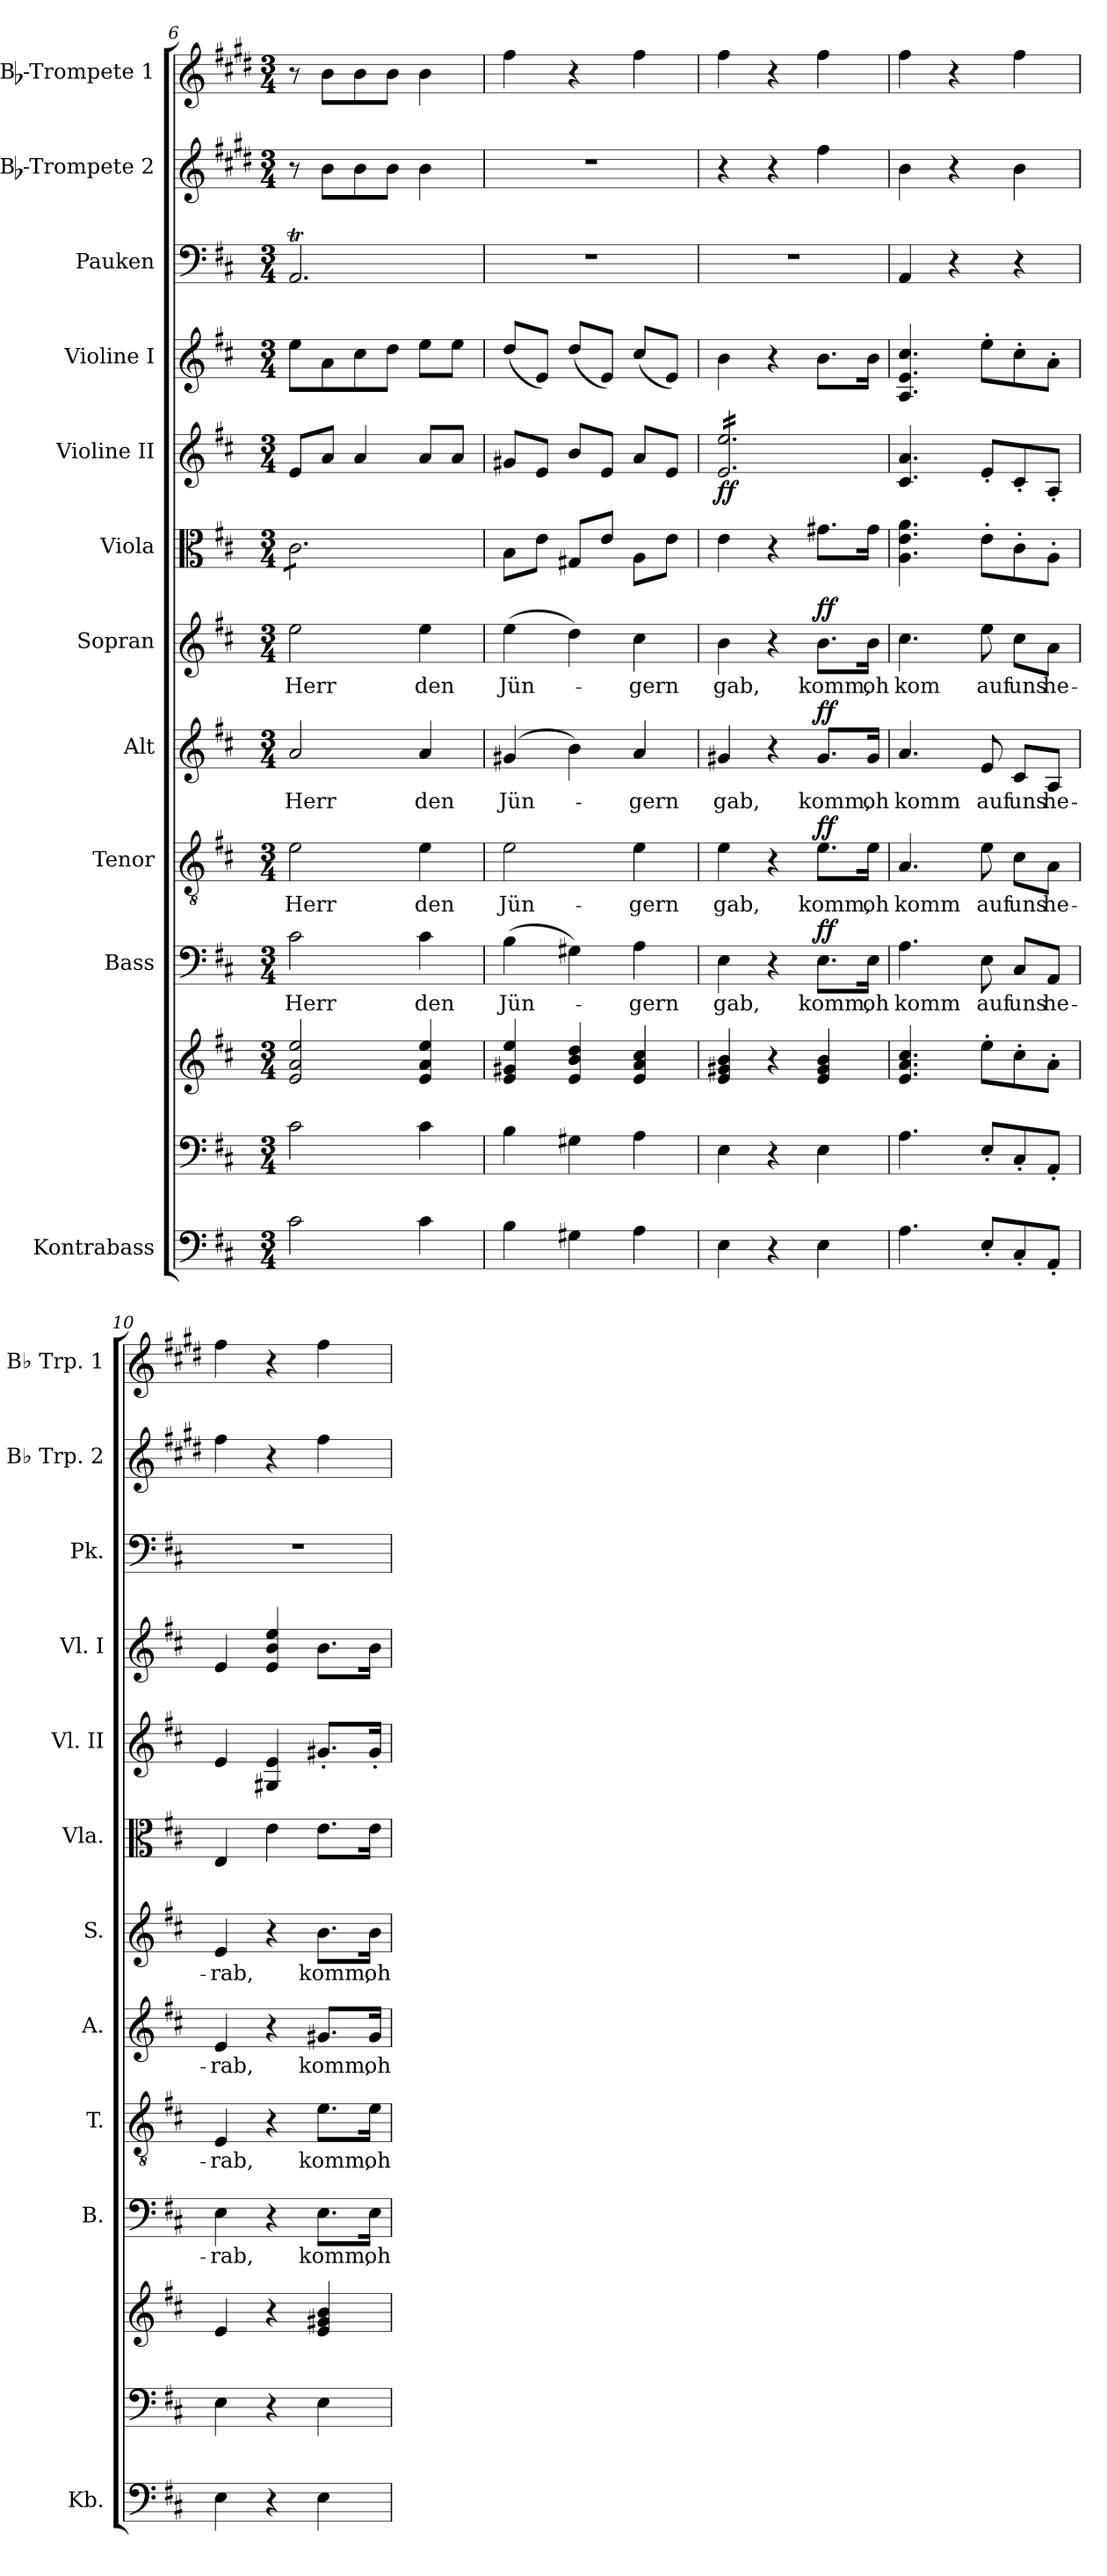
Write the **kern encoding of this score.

**kern	**kern	**kern	**kern	**text	**dynam	**kern	**text	**dynam	**kern	**text	**dynam	**kern	**text	**dynam	**kern	**kern	**dynam	**kern	**kern	**kern	**kern
*part12	*part11	*part11	*part10	*part10	*part10	*part9	*part9	*part9	*part8	*part8	*part8	*part7	*part7	*part7	*part6	*part5	*part5	*part4	*part3	*part2	*part1
*staff13	*staff12	*staff11	*staff10	*staff10	*staff10	*staff9	*staff9	*staff9	*staff8	*staff8	*staff8	*staff7	*staff7	*staff7	*staff6	*staff5	*staff5	*staff4	*staff3	*staff2	*staff1
*I"Kontrabass	*	*	*I"Bass	*	*	*I"Tenor	*	*	*I"Alt	*	*	*I"Sopran	*	*	*I"Viola	*I"Violine II	*	*I"Violine I	*I"Pauken	*I"Bb-Trompete 2	*I"Bb-Trompete 1
*I'Kb.	*	*	*I'B.	*	*	*I'T.	*	*	*I'A.	*	*	*I'S.	*	*	*I'Vla.	*I'Vl. II	*	*I'Vl. I	*I'Pk.	*I'Bb Trp. 2	*I'Bb Trp. 1
*clefF4	*clefF4	*clefG2	*clefF4	*	*	*clefGv2	*	*	*clefG2	*	*	*clefG2	*	*	*clefC3	*clefG2	*	*clefG2	*clefF4	*clefG2	*clefG2
*ITrd7c12	*	*	*	*	*	*	*	*	*	*	*	*	*	*	*	*	*	*	*	*ITrd1c2	*ITrd1c2
*k[f#c#]	*k[f#c#]	*k[f#c#]	*k[f#c#]	*	*	*k[f#c#]	*	*	*k[f#c#]	*	*	*k[f#c#]	*	*	*k[f#c#]	*k[f#c#]	*	*k[f#c#]	*k[f#c#]	*k[f#c#]	*k[f#c#]
*D:	*D:	*D:	*D:	*	*	*D:	*	*	*D:	*	*	*D:	*	*	*D:	*D:	*	*D:	*D:	*D:	*D:
*M3/4	*M3/4	*M3/4	*M3/4	*	*	*M3/4	*	*	*M3/4	*	*	*M3/4	*	*	*M3/4	*M3/4	*	*M3/4	*M3/4	*M3/4	*M3/4
=6	=6	=6	=6	=6	=6	=6	=6	=6	=6	=6	=6	=6	=6	=6	=6	=6	=6	=6	=6	=6	=6
!	!	!	!	!LO:LY:b	!	!	!LO:LY:b	!	!	!LO:LY:b	!	!	!LO:LY:b	!	!	!	!	!	!	!	!
*	*	*	*	*	*	*	*	*	*	*	*	*	*	*	*tremolo	*	*	*	*	*	*
2C#\	2c#\	2e/ 2a/ 2ee/	2c#\	Herr	.	2e\	Herr	.	2a/	Herr	.	2ee\	Herr	.	8c#\L	8e/L	.	8ee\L	2.AAT/	8r	8r
.	.	.	.	.	.	.	.	.	.	.	.	.	.	.	8c#\	8a/J	.	8a\	.	8a\L	8a\L
.	.	.	.	.	.	.	.	.	.	.	.	.	.	.	8c#\	4a/	.	8cc#\	.	8a\	8a\
.	.	.	.	.	.	.	.	.	.	.	.	.	.	.	8c#\	.	.	8dd\J	.	8a\J	8a\J
!	!	!	!	!LO:LY:b	!	!	!LO:LY:b	!	!	!LO:LY:b	!	!	!LO:LY:b	!	!	!	!	!	!	!	!
4C#\	4c#\	4e/ 4a/ 4ee/	4c#\	den	.	4e\	den	.	4a/	den	.	4ee\	den	.	8c#\	8a/L	.	8ee\L	.	4a\	4a\
.	.	.	.	.	.	.	.	.	.	.	.	.	.	.	8c#\J	8a/J	.	8ee\J	.	.	.
*	*	*	*	*	*	*	*	*	*	*	*	*	*	*	*Xtremolo	*	*	*	*	*	*
!!LO:PB:g=z
=7	=7	=7	=7	=7	=7	=7	=7	=7	=7	=7	=7	=7	=7	=7	=7	=7	=7	=7	=7	=7	=7
!	!	!	!	!LO:LY:b	!	!	!LO:LY:b	!	!	!LO:LY:b	!	!	!LO:LY:b	!	!	!	!	!	!	!	!
4BB\	4B\	4e/ 4g#X/ 4ee/	(>4B\	Jün-	.	2e\	Jün-	.	(4g#X/	Jün-	.	(>4ee\	Jün-	.	8B\L	8g#X/L	.	(<8dd/L	2.r	2.r	4ee\
.	.	.	.	.	.	.	.	.	.	.	.	.	.	.	8e\J	8e/J	.	8e/J)	.	.	.
4GG#X\	4G#X\	4e/ 4b/ 4dd/	4G#X\)	.	.	.	.	.	4b\)	.	.	4dd\)	.	.	8G#X/L	8b/L	.	(<8dd/L	.	.	4r
.	.	.	.	.	.	.	.	.	.	.	.	.	.	.	8e/J	8e/J	.	8e/J)	.	.	.
!	!	!	!	!LO:LY:b	!	!	!LO:LY:b	!	!	!LO:LY:b	!	!	!LO:LY:b	!	!	!	!	!	!	!	!
4AA\	4A\	4e/ 4a/ 4cc#/	4A\	-gern	.	4e\	-gern	.	4a/	-gern	.	4cc#\	-gern	.	8A\L	8a/L	.	(<8cc#/L	.	.	4ee\
.	.	.	.	.	.	.	.	.	.	.	.	.	.	.	8e\J	8e/J	.	8e/J)	.	.	.
=8	=8	=8	=8	=8	=8	=8	=8	=8	=8	=8	=8	=8	=8	=8	=8	=8	=8	=8	=8	=8	=8
!	!	!	!	!LO:LY:b	!	!	!LO:LY:b	!	!	!LO:LY:b	!	!	!LO:LY:b	!	!	!	!LO:DY:b	!	!	!	!
*	*	*	*	*	*	*	*	*	*	*	*	*	*	*	*	*tremolo	*	*	*	*	*
4EE\	4E\	4e/ 4g#X/ 4b/	4E\	gab,	.	4e\	gab,	.	4g#X/	gab,	.	4b\	gab,	.	4e\	16e/ 16ee/LL	ff	4b\	2.r	4r	4ee\
.	.	.	.	.	.	.	.	.	.	.	.	.	.	.	.	16e/ 16ee/	.	.	.	.	.
.	.	.	.	.	.	.	.	.	.	.	.	.	.	.	.	16e/ 16ee/	.	.	.	.	.
.	.	.	.	.	.	.	.	.	.	.	.	.	.	.	.	16e/ 16ee/	.	.	.	.	.
4r	4r	4r	4r	.	.	4r	.	.	4r	.	.	4r	.	.	4r	16e/ 16ee/	.	4r	.	4r	4r
.	.	.	.	.	.	.	.	.	.	.	.	.	.	.	.	16e/ 16ee/	.	.	.	.	.
.	.	.	.	.	.	.	.	.	.	.	.	.	.	.	.	16e/ 16ee/	.	.	.	.	.
.	.	.	.	.	.	.	.	.	.	.	.	.	.	.	.	16e/ 16ee/	.	.	.	.	.
!	!	!	!	!LO:LY:b	!LO:DY:a	!	!LO:LY:b	!LO:DY:a	!	!LO:LY:b	!LO:DY:a	!	!LO:LY:b	!LO:DY:a	!	!	!	!	!	!	!
4EE\	4E\	4e/ 4g#/ 4b/	8.E\L	komm,	ff	8.e\L	komm,	ff	8.g#/L	komm,	ff	8.b\L	komm,	ff	8.g#X\L	16e/ 16ee/	.	8.b\L	.	4ee\	4ee\
.	.	.	.	.	.	.	.	.	.	.	.	.	.	.	.	16e/ 16ee/	.	.	.	.	.
.	.	.	.	.	.	.	.	.	.	.	.	.	.	.	.	16e/ 16ee/	.	.	.	.	.
!	!	!	!	!LO:LY:b	!	!	!LO:LY:b	!	!	!LO:LY:b	!	!	!LO:LY:b	!	!	!	!	!	!	!	!
.	.	.	16E\Jk	oh	.	16e\Jk	oh	.	16g#/Jk	oh	.	16b\Jk	oh	.	16g#\Jk	16e/ 16ee/JJ	.	16b\Jk	.	.	.
*	*	*	*	*	*	*	*	*	*	*	*	*	*	*	*	*Xtremolo	*	*	*	*	*
=9	=9	=9	=9	=9	=9	=9	=9	=9	=9	=9	=9	=9	=9	=9	=9	=9	=9	=9	=9	=9	=9
!	!	!	!	!LO:LY:b	!	!	!LO:LY:b	!	!	!LO:LY:b	!	!	!LO:LY:b	!	!	!	!	!	!	!	!
4.AA\	4.A\	4.e/ 4.a/ 4.cc#/	4.A\	komm	.	4.A/	komm	.	4.a/	komm	.	4.cc#\	kom	.	4.A\ 4.e\ 4.a\	4.c#/ 4.a/	.	4.A/ 4.e/ 4.cc#/	4AA/	4a\	4ee\
.	.	.	.	.	.	.	.	.	.	.	.	.	.	.	.	.	.	.	4r	4r	4r
!	!	!	!	!LO:LY:b	!	!	!LO:LY:b	!	!	!LO:LY:b	!	!	!LO:LY:b	!	!	!	!	!	!	!	!
8EE'</L	8E'</L	8ee'>\L	8E\	auf	.	8e\	auf	.	8e/	auf	.	8ee\	auf	.	8e'>\L	8e'</L	.	8ee'>\L	.	.	.
!	!	!	!	!LO:LY:b	!	!	!LO:LY:b	!	!	!LO:LY:b	!	!	!LO:LY:b	!	!	!	!	!	!	!	!
8CC#'</	8C#'</	8cc#'>\	8C#/L	uns	.	8c#\L	uns	.	8c#/L	uns	.	8cc#\L	uns	.	8c#'>\	8c#'</	.	8cc#'>\	4r	4a\	4ee\
!	!	!	!	!LO:LY:b	!	!	!LO:LY:b	!	!	!LO:LY:b	!	!	!LO:LY:b	!	!	!	!	!	!	!	!
8AAA'</J	8AA'</J	8a'>\J	8AA/J	he-	.	8A\J	he-	.	8A/J	he-	.	8a\J	he-	.	8A'>\J	8A'</J	.	8a'>\J	.	.	.
=10	=10	=10	=10	=10	=10	=10	=10	=10	=10	=10	=10	=10	=10	=10	=10	=10	=10	=10	=10	=10	=10
!	!	!	!	!LO:LY:b	!	!	!LO:LY:b	!	!	!LO:LY:b	!	!	!LO:LY:b	!	!	!	!	!	!	!	!
4EE\	4E\	4e/	4E\	-rab,	.	4E/	-rab,	.	4e/	-rab,	.	4e/	-rab,	.	4E/	4e/	.	4e/	2.r	4ee\	4ee\
4r	4r	4r	4r	.	.	4r	.	.	4r	.	.	4r	.	.	4e\	4G#X/ 4e/	.	4e/ 4b/ 4ee/	.	4r	4r
!	!	!	!	!LO:LY:b	!	!	!LO:LY:b	!	!	!LO:LY:b	!	!	!LO:LY:b	!	!	!	!	!	!	!	!
4EE\	4E\	4e/ 4g#X/ 4b/	8.E\L	komm,	.	8.e\L	komm,	.	8.g#X/L	komm,	.	8.b\L	komm,	.	8.e\L	8.g#X'</L	.	8.b\L	.	4ee\	4ee\
!	!	!	!	!LO:LY:b	!	!	!LO:LY:b	!	!	!LO:LY:b	!	!	!LO:LY:b	!	!	!	!	!	!	!	!
.	.	.	16E\Jk	oh	.	16e\Jk	oh	.	16g#/Jk	oh	.	16b\Jk	oh	.	16e\Jk	16g#'</Jk	.	16b\Jk	.	.	.
=	=	=	=	=	=	=	=	=	=	=	=	=	=	=	=	=	=	=	=	=	=
*-	*-	*-	*-	*-	*-	*-	*-	*-	*-	*-	*-	*-	*-	*-	*-	*-	*-	*-	*-	*-	*-
